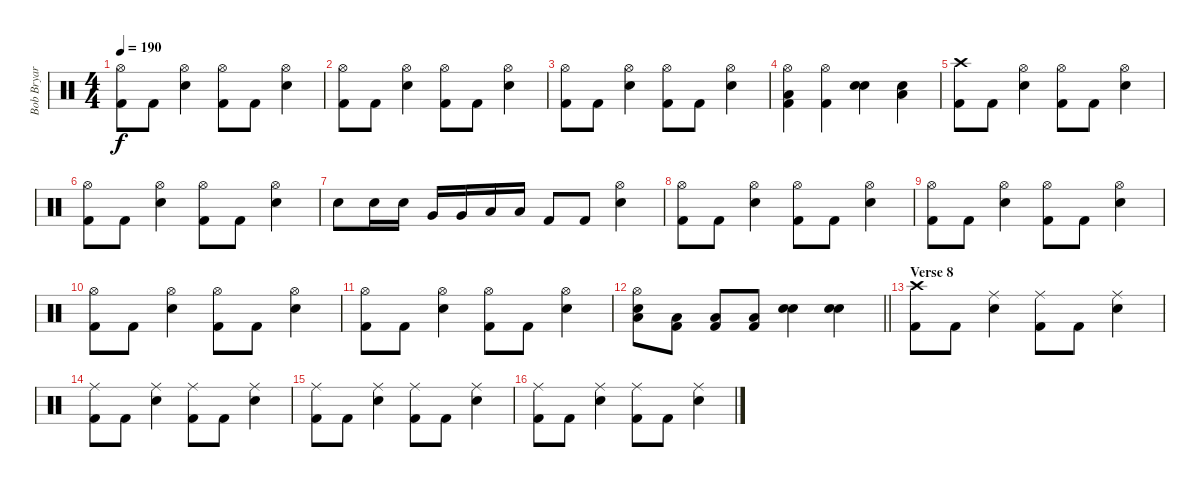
\track ("Bob Bryar (drums)" "Bob Bryar ") {instrument percussion}
\staff {score}
\articulation defaults
\ts (4 4)
\tempo 190
\clef neutral
\ks c
("Hi-Hat (open)" "Kick (hit) 2").8{dy f} "Kick (hit) 2".8 ("Hi-Hat (open)" "Electric Snare (hit)").4 ("Hi-Hat (open)" "Kick (hit) 2").8 "Kick (hit) 2".8 ("Hi-Hat (open)" "Electric Snare (hit)").4 |
("Hi-Hat (open)" "Kick (hit) 2").8 "Kick (hit) 2".8 ("Hi-Hat (open)" "Electric Snare (hit)").4 ("Hi-Hat (open)" "Kick (hit) 2").8 "Kick (hit) 2".8 ("Hi-Hat (open)" "Electric Snare (hit)").4 |
("Hi-Hat (open)" "Kick (hit) 2").8 "Kick (hit) 2".8 ("Hi-Hat (open)" "Electric Snare (hit)").4 ("Hi-Hat (open)" "Kick (hit) 2").8 "Kick (hit) 2".8 ("Hi-Hat (open)" "Electric Snare (hit)").4 |
("Hi-Hat (open)" "Low Floor Tom (hit)" "Kick (hit) 2").4 ("Hi-Hat (open)" "Kick (hit) 2").4 ("Electric Snare (hit)" "Electric Snare (hit)").4 ("Electric Snare (hit)" "Low Floor Tom (hit)").4 |
("Crash high (hit)" "Kick (hit) 2").8 "Kick (hit) 2".8 ("Hi-Hat (open)" "Electric Snare (hit)").4 ("Hi-Hat (open)" "Kick (hit) 2").8 "Kick (hit) 2".8 ("Hi-Hat (open)" "Electric Snare (hit)").4 |
("Hi-Hat (open)" "Kick (hit) 2").8 "Kick (hit) 2".8 ("Hi-Hat (open)" "Electric Snare (hit)").4 ("Hi-Hat (open)" "Kick (hit) 2").8 "Kick (hit) 2".8 ("Hi-Hat (open)" "Electric Snare (hit)").4 |
"Electric Snare (hit)".8 "Electric Snare (hit)".16 "Electric Snare (hit)".16 "Very Low Tom (hit)".16 "Very Low Tom (hit)".16 "Low Floor Tom (hit)".16 "Low Floor Tom (hit)".16 "Kick (hit) 2".8 "Kick (hit) 2".8 ("Hi-Hat (open)" "Electric Snare (hit)").4 |
("Hi-Hat (open)" "Kick (hit) 2").8 "Kick (hit) 2".8 ("Hi-Hat (open)" "Electric Snare (hit)").4 ("Hi-Hat (open)" "Kick (hit) 2").8 "Kick (hit) 2".8 ("Hi-Hat (open)" "Electric Snare (hit)").4 |
("Hi-Hat (open)" "Kick (hit) 2").8 "Kick (hit) 2".8 ("Hi-Hat (open)" "Electric Snare (hit)").4 ("Hi-Hat (open)" "Kick (hit) 2").8 "Kick (hit) 2".8 ("Hi-Hat (open)" "Electric Snare (hit)").4 |
("Hi-Hat (open)" "Kick (hit) 2").8 "Kick (hit) 2".8 ("Hi-Hat (open)" "Electric Snare (hit)").4 ("Hi-Hat (open)" "Kick (hit) 2").8 "Kick (hit) 2".8 ("Hi-Hat (open)" "Electric Snare (hit)").4 |
("Hi-Hat (open)" "Kick (hit) 2").8 "Kick (hit) 2".8 ("Hi-Hat (open)" "Electric Snare (hit)").4 ("Hi-Hat (open)" "Kick (hit) 2").8 "Kick (hit) 2".8 ("Hi-Hat (open)" "Electric Snare (hit)").4 |
\barLineRight lightlight
("Hi-Hat (open)" "Electric Snare (hit)" "Low Floor Tom (hit)").8 ("Low Floor Tom (hit)" "Kick (hit) 2").8 ("Low Floor Tom (hit)" "Kick (hit) 2").8 ("Low Floor Tom (hit)" "Kick (hit) 2").8 ("Electric Snare (hit)" "Electric Snare (hit)").4 ("Electric Snare (hit)" "Electric Snare (hit)").4 |
\section ("" "Verse 8")
("Crash high (hit)" "Kick (hit) 2").8 "Kick (hit) 2".8 ("Ride (middle)" "Electric Snare (hit)").4 ("Ride (middle)" "Kick (hit) 2").8 "Kick (hit) 2".8 ("Ride (middle)" "Electric Snare (hit)").4 |
("Ride (middle)" "Kick (hit) 2").8 "Kick (hit) 2".8 ("Ride (middle)" "Electric Snare (hit)").4 ("Ride (middle)" "Kick (hit) 2").8 "Kick (hit) 2".8 ("Ride (middle)" "Electric Snare (hit)").4 |
("Ride (middle)" "Kick (hit) 2").8 "Kick (hit) 2".8 ("Ride (middle)" "Electric Snare (hit)").4 ("Ride (middle)" "Kick (hit) 2").8 "Kick (hit) 2".8 ("Ride (middle)" "Electric Snare (hit)").4 |
("Ride (middle)" "Kick (hit) 2").8 "Kick (hit) 2".8 ("Ride (middle)" "Electric Snare (hit)").4 ("Ride (middle)" "Kick (hit) 2").8 "Kick (hit) 2".8 ("Ride (middle)" "Electric Snare (hit)").4
